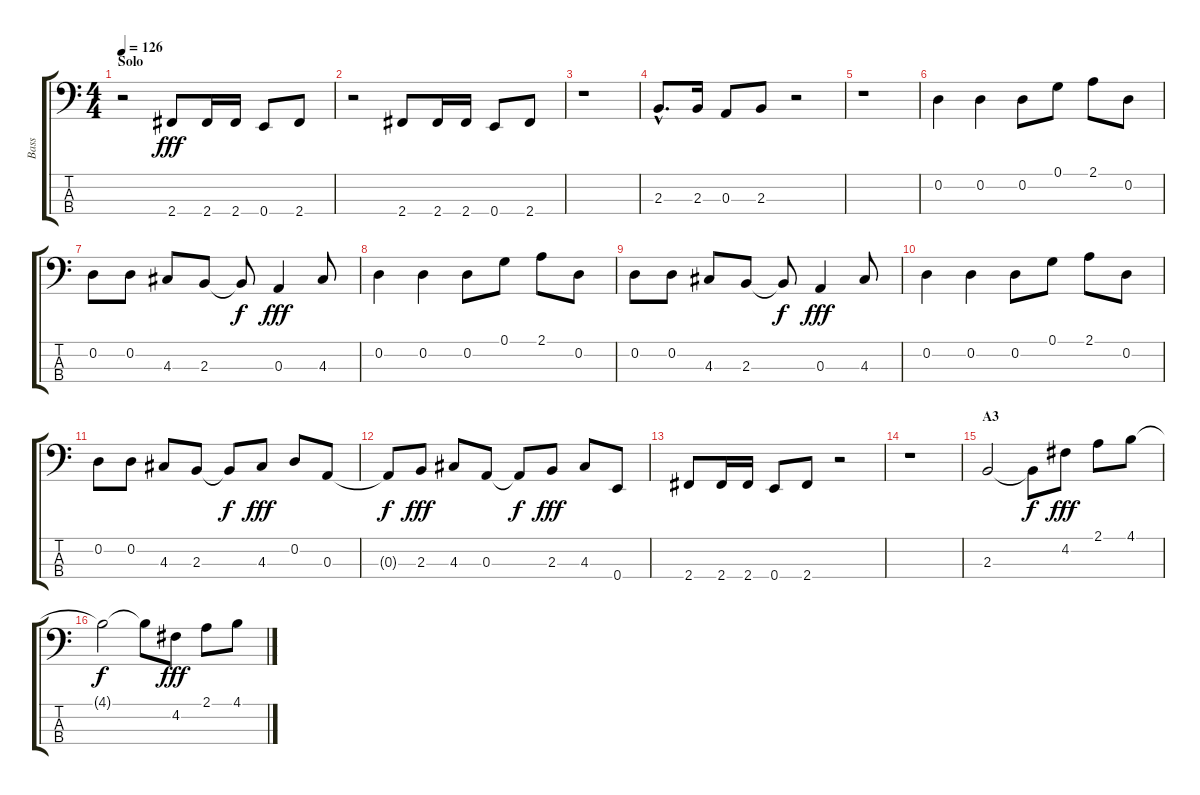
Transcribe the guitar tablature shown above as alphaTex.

\track ("Bass" "Bass") {instrument electricbassfinger}
\staff {score tabs}
\tuning (G2 D2 A1 E1) {hide}
\ts (4 4)
\section ("" "Solo")
\tempo 126
\clef f4
\ks c
r.2{dy fff} 2.4.8 2.4.16 2.4.16 0.4.8 2.4.8 |
r.2 2.4.8 2.4.16 2.4.16 0.4.8 2.4.8 |
r.1 |
2.3{hac}.8{d} 2.3.16 0.3.8 2.3.8 r.2 |
r.1 |
0.2.4 0.2.4 0.2.8 0.1.8 2.1.8 0.2.8 |
0.2.8 0.2.8 4.3.8 2.3.8 2.3{t}.8{dy f} 0.3.4{dy fff} 4.3.8 |
0.2.4 0.2.4 0.2.8 0.1.8 2.1.8 0.2.8 |
0.2.8 0.2.8 4.3.8 2.3.8 2.3{t}.8{dy f} 0.3.4{dy fff} 4.3.8 |
0.2.4 0.2.4 0.2.8 0.1.8 2.1.8 0.2.8 |
0.2.8 0.2.8 4.3.8 2.3.8 2.3{t}.8{dy f} 4.3.8{dy fff} 0.2.8 0.3.8 |
0.3{t}.8{dy f} 2.3.8{dy fff} 4.3.8 0.3.8 0.3{t}.8{dy f} 2.3.8{dy fff} 4.3.8 0.4.8 |
2.4.8 2.4.16 2.4.16 0.4.8 2.4.8 r.2 |
r.1 |
\section ("" "A3")
2.3.2 2.3{t}.8{dy f} 4.2.8{dy fff} 2.1.8 4.1.8 |
4.1{t}.2{dy f} 4.1{t}.8 4.2.8{dy fff} 2.1.8 4.1.8
